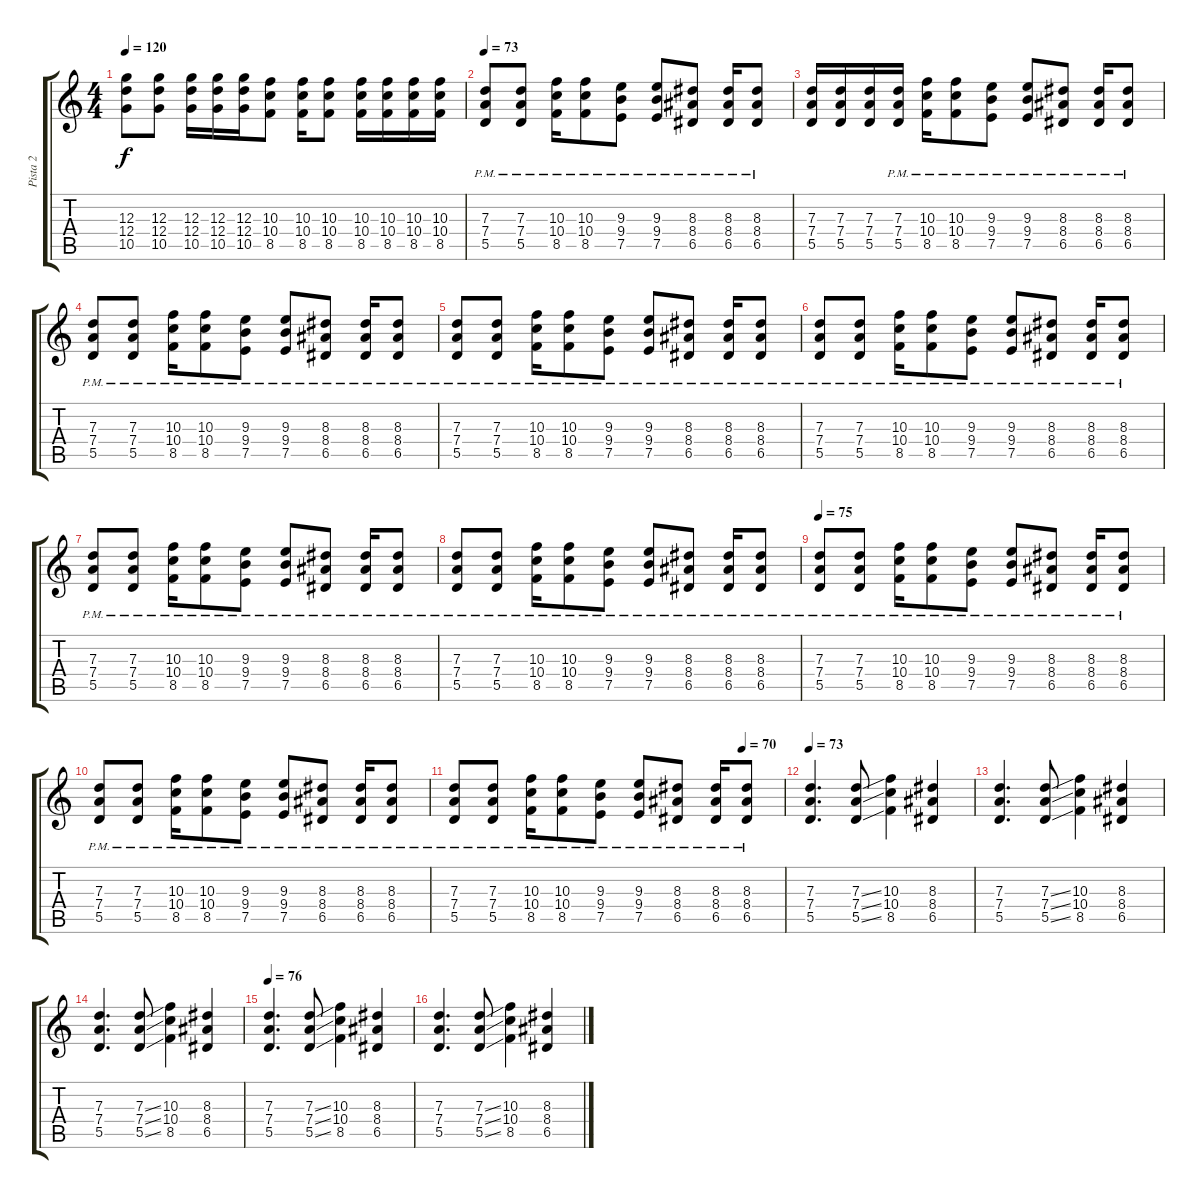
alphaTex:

\track ("Pista 2" "Pista 2") {instrument distortionguitar}
\staff {score tabs}
\tuning (E4 B3 G3 D3 A2 E2) {hide}
\ts (4 4)
\tempo 120
\clef g2
\ks c
(12.3 12.4 10.5).8{dy f} (12.3 12.4 10.5).8 (12.3 12.4 10.5).16 (12.3 12.4 10.5).16 (12.3 12.4 10.5).16 (10.3 10.4 8.5).8 (10.3 10.4 8.5).16 (10.3 10.4 8.5).8 (10.3 10.4 8.5).16 (10.3 10.4 8.5).16 (10.3 10.4 8.5).16 (10.3 10.4 8.5).16 |
\tempo 73
(7.3{pm} 7.4{pm} 5.5{pm}).8 (7.3{pm} 7.4{pm} 5.5{pm}).8 (10.3{pm} 10.4{pm} 8.5{pm}).16 (10.3{pm} 10.4{pm} 8.5{pm}).8 (9.3{pm} 9.4{pm} 7.5{pm}).8 (9.3{pm} 9.4{pm} 7.5{pm}).8 (8.3{pm} 8.4{pm} 6.5{pm}).8 (8.3{pm} 8.4{pm} 6.5{pm}).16 (8.3{pm} 8.4{pm} 6.5{pm}).8 |
(7.3 7.4 5.5).16 (7.3 7.4 5.5).16 (7.3 7.4 5.5).16 (7.3{pm} 7.4{pm} 5.5{pm}).16 (10.3{pm} 10.4{pm} 8.5{pm}).16 (10.3{pm} 10.4{pm} 8.5{pm}).8 (9.3{pm} 9.4{pm} 7.5{pm}).8 (9.3{pm} 9.4{pm} 7.5{pm}).8 (8.3{pm} 8.4{pm} 6.5{pm}).8 (8.3{pm} 8.4{pm} 6.5{pm}).16 (8.3{pm} 8.4{pm} 6.5{pm}).8 |
(7.3{pm} 7.4{pm} 5.5{pm}).8 (7.3{pm} 7.4{pm} 5.5{pm}).8 (10.3{pm} 10.4{pm} 8.5{pm}).16 (10.3{pm} 10.4{pm} 8.5{pm}).8 (9.3{pm} 9.4{pm} 7.5{pm}).8 (9.3{pm} 9.4{pm} 7.5{pm}).8 (8.3{pm} 8.4{pm} 6.5{pm}).8 (8.3{pm} 8.4{pm} 6.5{pm}).16 (8.3{pm} 8.4{pm} 6.5{pm}).8 |
(7.3{pm} 7.4{pm} 5.5{pm}).8 (7.3{pm} 7.4{pm} 5.5{pm}).8 (10.3{pm} 10.4{pm} 8.5{pm}).16 (10.3{pm} 10.4{pm} 8.5{pm}).8 (9.3{pm} 9.4{pm} 7.5{pm}).8 (9.3{pm} 9.4{pm} 7.5{pm}).8 (8.3{pm} 8.4{pm} 6.5{pm}).8 (8.3{pm} 8.4{pm} 6.5{pm}).16 (8.3{pm} 8.4{pm} 6.5{pm}).8 |
(7.3{pm} 7.4{pm} 5.5{pm}).8 (7.3{pm} 7.4{pm} 5.5{pm}).8 (10.3{pm} 10.4{pm} 8.5{pm}).16 (10.3{pm} 10.4{pm} 8.5{pm}).8 (9.3{pm} 9.4{pm} 7.5{pm}).8 (9.3{pm} 9.4{pm} 7.5{pm}).8 (8.3{pm} 8.4{pm} 6.5{pm}).8 (8.3{pm} 8.4{pm} 6.5{pm}).16 (8.3{pm} 8.4{pm} 6.5{pm}).8 |
(7.3{pm} 7.4{pm} 5.5{pm}).8 (7.3{pm} 7.4{pm} 5.5{pm}).8 (10.3{pm} 10.4{pm} 8.5{pm}).16 (10.3{pm} 10.4{pm} 8.5{pm}).8 (9.3{pm} 9.4{pm} 7.5{pm}).8 (9.3{pm} 9.4{pm} 7.5{pm}).8 (8.3{pm} 8.4{pm} 6.5{pm}).8 (8.3{pm} 8.4{pm} 6.5{pm}).16 (8.3{pm} 8.4{pm} 6.5{pm}).8 |
(7.3{pm} 7.4{pm} 5.5{pm}).8 (7.3{pm} 7.4{pm} 5.5{pm}).8 (10.3{pm} 10.4{pm} 8.5{pm}).16 (10.3{pm} 10.4{pm} 8.5{pm}).8 (9.3{pm} 9.4{pm} 7.5{pm}).8 (9.3{pm} 9.4{pm} 7.5{pm}).8 (8.3{pm} 8.4{pm} 6.5{pm}).8 (8.3{pm} 8.4{pm} 6.5{pm}).16 (8.3{pm} 8.4{pm} 6.5{pm}).8 |
\tempo 75
(7.3{pm} 7.4{pm} 5.5{pm}).8 (7.3{pm} 7.4{pm} 5.5{pm}).8 (10.3{pm} 10.4{pm} 8.5{pm}).16 (10.3{pm} 10.4{pm} 8.5{pm}).8 (9.3{pm} 9.4{pm} 7.5{pm}).8 (9.3{pm} 9.4{pm} 7.5{pm}).8 (8.3{pm} 8.4{pm} 6.5{pm}).8 (8.3{pm} 8.4{pm} 6.5{pm}).16 (8.3{pm} 8.4{pm} 6.5{pm}).8 |
(7.3{pm} 7.4{pm} 5.5{pm}).8 (7.3{pm} 7.4{pm} 5.5{pm}).8 (10.3{pm} 10.4{pm} 8.5{pm}).16 (10.3{pm} 10.4{pm} 8.5{pm}).8 (9.3{pm} 9.4{pm} 7.5{pm}).8 (9.3{pm} 9.4{pm} 7.5{pm}).8 (8.3{pm} 8.4{pm} 6.5{pm}).8 (8.3{pm} 8.4{pm} 6.5{pm}).16 (8.3{pm} 8.4{pm} 6.5{pm}).8 |
\tempo (70 0.875)
(7.3{pm} 7.4{pm} 5.5{pm}).8 (7.3{pm} 7.4{pm} 5.5{pm}).8 (10.3{pm} 10.4{pm} 8.5{pm}).16 (10.3{pm} 10.4{pm} 8.5{pm}).8 (9.3{pm} 9.4{pm} 7.5{pm}).8 (9.3{pm} 9.4{pm} 7.5{pm}).8 (8.3{pm} 8.4{pm} 6.5{pm}).8 (8.3{pm} 8.4{pm} 6.5{pm}).16 (8.3{pm} 8.4{pm} 6.5{pm}).8 |
\tempo 73
(7.3 7.4 5.5).4{d} (7.3{ss} 7.4{ss} 5.5{ss}).8 (10.3 10.4 8.5).4 (8.3 8.4 6.5).4 |
(7.3 7.4 5.5).4{d} (7.3{ss} 7.4{ss} 5.5{ss}).8 (10.3 10.4 8.5).4 (8.3 8.4 6.5).4 |
(7.3 7.4 5.5).4{d} (7.3{ss} 7.4{ss} 5.5{ss}).8 (10.3 10.4 8.5).4 (8.3 8.4 6.5).4 |
\tempo 76
(7.3 7.4 5.5).4{d} (7.3{ss} 7.4{ss} 5.5{ss}).8 (10.3 10.4 8.5).4 (8.3 8.4 6.5).4 |
(7.3 7.4 5.5).4{d} (7.3{ss} 7.4{ss} 5.5{ss}).8 (10.3 10.4 8.5).4 (8.3 8.4 6.5).4
